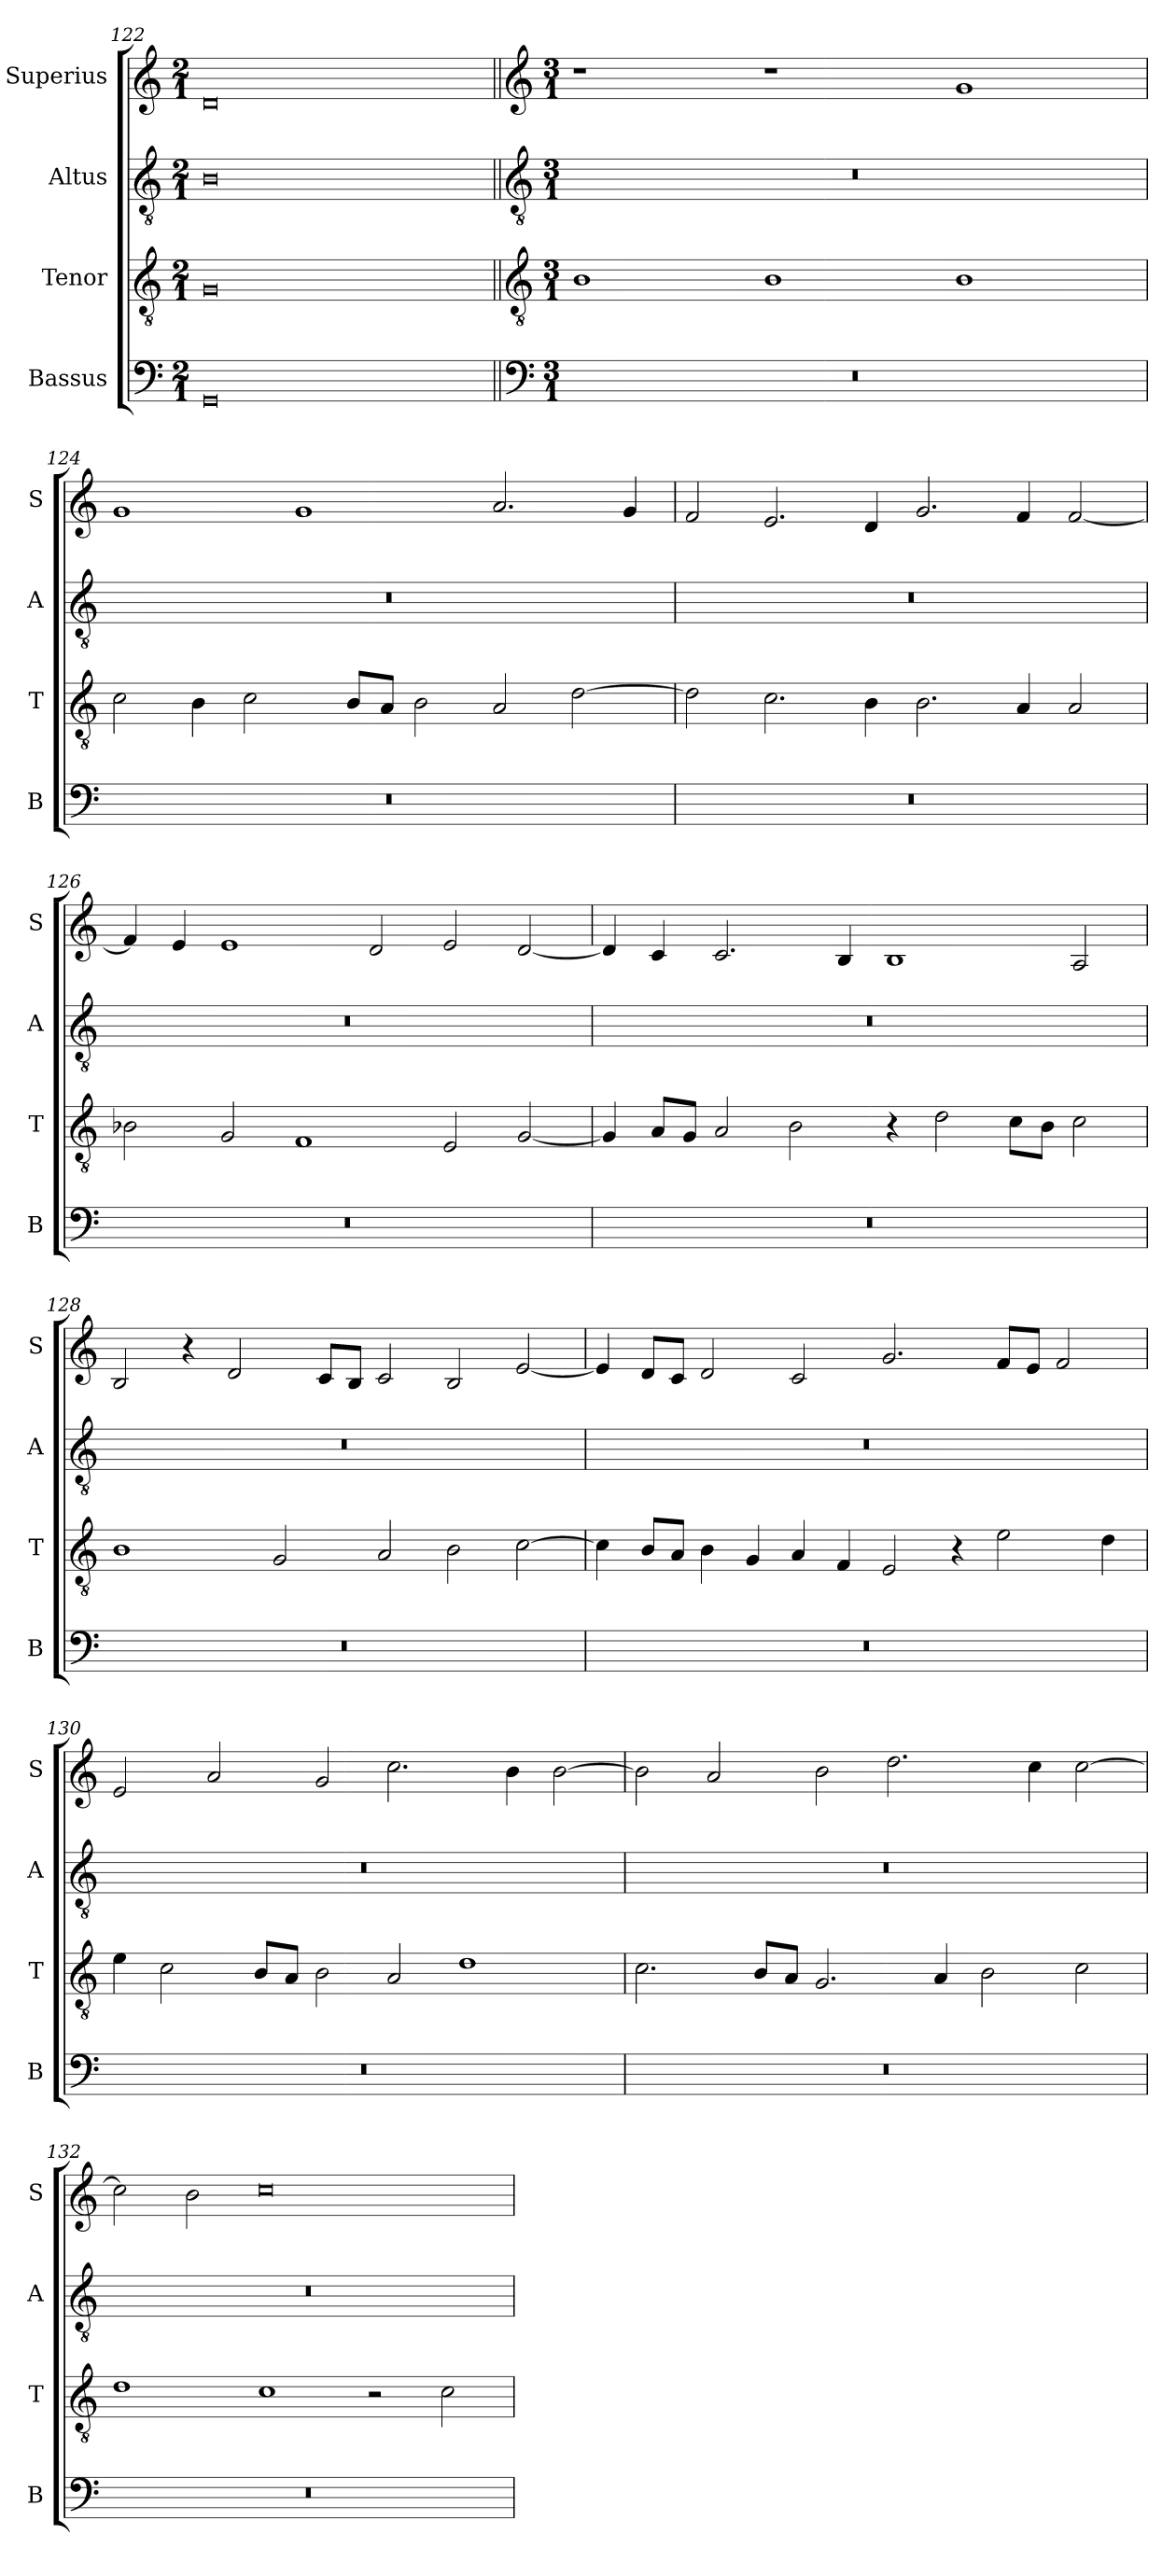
**kern	**kern	**kern	**kern
*part4	*part3	*part2	*part1
*staff4	*staff3	*staff2	*staff1
*I"Bassus	*I"Tenor	*I"Altus	*I"Superius
*I'B	*I'T	*I'A	*I'S
*clefF4	*clefGv2	*clefGv2	*clefG2
*k[]	*k[]	*k[]	*k[]
*M2/1	*M2/1	*M2/1	*M2/1
=122	=122	=122	=122
0GG	0G	0B	0d
!!LO:LB:g=z
=123||	=123||	=123||	=123||
*clefF4	*clefGv2	*clefGv2	*clefG2
*k[]	*k[]	*k[]	*k[]
*M3/1	*M3/1	*M3/1	*M3/1
0.r	1B	0.r	1r
.	1B	.	1r
.	1B	.	1g
=124	=124	=124	=124
0.r	2c	0.r	1g
.	4B	.	.
.	2c	.	.
.	.	.	1g
.	8BL	.	.
.	8AJ	.	.
.	2B	.	.
.	2A	.	2.a
.	[2d	.	.
.	.	.	4g
=125	=125	=125	=125
0.r	2d]	0.r	2f
.	2.c	.	2.e
.	4B	.	4d
.	2.B	.	2.g
.	4A	.	4f
.	2A	.	[2f
=126	=126	=126	=126
0.r	2B-X	0.r	4f]
.	.	.	4e
.	2G	.	1e
.	1F	.	.
.	.	.	2d
.	2E	.	2e
.	[2G	.	[2d
=127	=127	=127	=127
0.r	4G]	0.r	4d]
.	8AL	.	4c
.	8GJ	.	.
.	2A	.	2.c
.	2B	.	.
.	.	.	4B
.	4r	.	1B
.	2d	.	.
.	8cL	.	.
.	8BJ	.	.
.	2c	.	2A
=128	=128	=128	=128
0.r	1B	0.r	2B
.	.	.	4r
.	.	.	2d
.	2G	.	.
.	.	.	8cL
.	.	.	8BJ
.	2A	.	2c
.	2B	.	2B
.	[2c	.	[2e
=129	=129	=129	=129
0.r	4c]	0.r	4e]
.	8BL	.	8dL
.	8AJ	.	8cJ
.	4B	.	2d
.	4G	.	.
.	4A	.	2c
.	4F	.	.
.	2E	.	2.g
.	4r	.	.
.	2e	.	8fL
.	.	.	8eJ
.	.	.	2f
.	4d	.	.
=130	=130	=130	=130
0.r	4e	0.r	2e
.	2c	.	.
.	.	.	2a
.	8BL	.	.
.	8AJ	.	.
.	2B	.	2g
.	2A	.	2.cc
.	1d	.	.
.	.	.	4b
.	.	.	[2b
=131	=131	=131	=131
0.r	2.c	0.r	2b]
.	.	.	2a
.	8BL	.	.
.	8AJ	.	.
.	2.G	.	2b
.	.	.	2.dd
.	4A	.	.
.	2B	.	.
.	.	.	4cc
.	2c	.	[2cc
=132	=132	=132	=132
0.r	1d	0.r	2cc]
.	.	.	2b
.	1c	.	0cc
.	2r	.	.
.	2c	.	.
=	=	=	=
*-	*-	*-	*-
